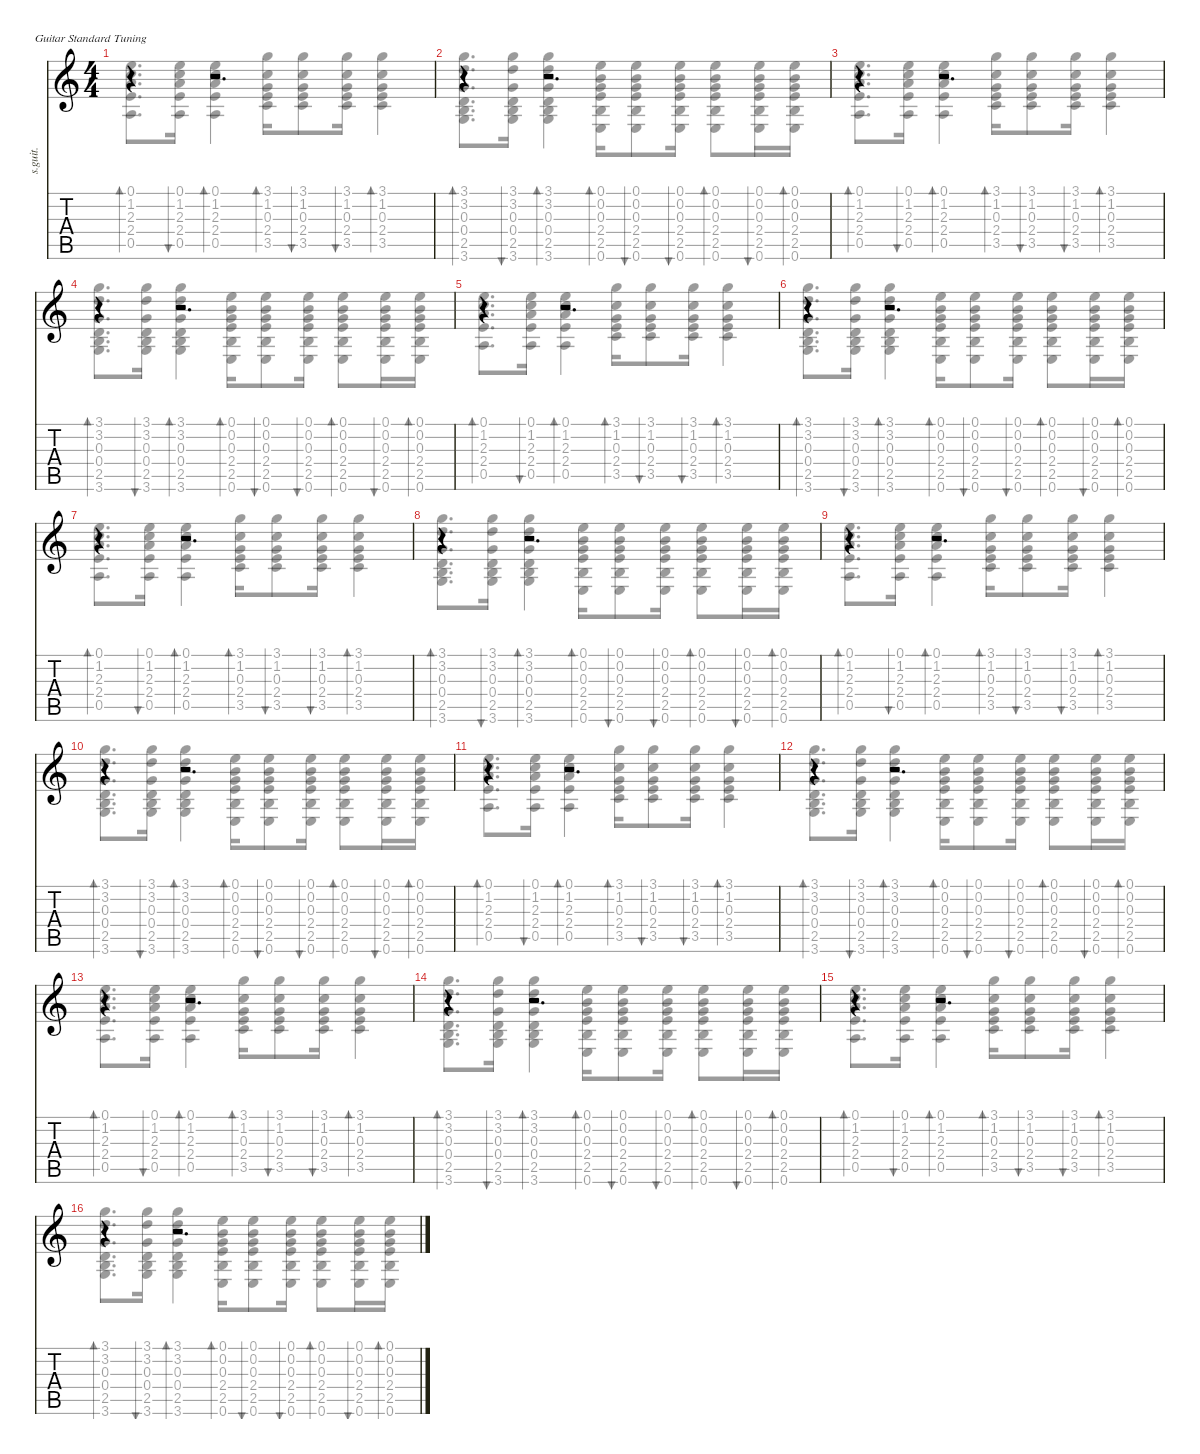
\defaultSystemsLayout 4
\hideDynamics
\bracketExtendMode nobrackets
\track ("James Hetfield (Acoustic)" "s.guit.") {instrument acousticguitarnylon}
\staff {score tabs}
\tuning (E4 B3 G3 D3 A2 E2)
\voice
\ts (4 4)
\tempo (69 hide)
\clef g2
\ks c
r.4{bd 30 dy f} r.2{d bd 30} |
r.4{bd 30} r.2{d bd 30} |
r.4{bd 30} r.2{d bd 30} |
r.4{bd 30} r.2{d bd 30} |
r.4{bd 30} r.2{d bd 30} |
r.4{bd 30} r.2{d bd 30} |
r.4{bd 30} r.2{d bd 30} |
r.4{bd 30} r.2{d bd 30} |
r.4{bd 30} r.2{d bd 30} |
r.4{bd 30} r.2{d bd 30} |
r.4{bd 30} r.2{d bd 30} |
r.4{bd 30} r.2{d bd 30} |
r.4{bd 30} r.2{d bd 30} |
r.4{bd 30} r.2{d bd 30} |
r.4{bd 30} r.2{d bd 30} |
r.4{bd 30} r.2{d bd 30}
\voice
\clef g2
\ottava regular
\simile none
\ks c
(0.1 1.2 2.3 2.4 0.5).8{d bd 30 lyrics (0 "") lyrics (1 "") lyrics (2 "") lyrics (3 "") lyrics (4 "") dy f} (0.1 1.2 2.3 2.4 0.5).16{bu 30 lyrics (0 "") lyrics (1 "") lyrics (2 "") lyrics (3 "") lyrics (4 "")} (0.1 1.2 2.3 2.4 0.5).4{bd 30 lyrics (0 "") lyrics (1 "") lyrics (2 "") lyrics (3 "") lyrics (4 "")} (3.1 1.2 0.3 2.4 3.5).16{bd 30 lyrics (0 "") lyrics (1 "") lyrics (2 "") lyrics (3 "") lyrics (4 "")} (3.1 1.2 0.3 2.4 3.5).8{bu 30 lyrics (0 "") lyrics (1 "") lyrics (2 "") lyrics (3 "") lyrics (4 "")} (3.1 1.2 0.3 2.4 3.5).16{bu 30 lyrics (0 "") lyrics (1 "") lyrics (2 "") lyrics (3 "") lyrics (4 "")} (3.1 1.2 0.3 2.4 3.5).4{bd 30 lyrics (0 "") lyrics (1 "") lyrics (2 "") lyrics (3 "") lyrics (4 "")} |
(3.1 3.2 0.3 0.4 2.5 3.6).8{d bd 30 lyrics (0 "") lyrics (1 "") lyrics (2 "") lyrics (3 "") lyrics (4 "")} (3.1 3.2 0.3 0.4 2.5 3.6).16{bu 30 lyrics (0 "") lyrics (1 "") lyrics (2 "") lyrics (3 "") lyrics (4 "")} (3.1 3.2 0.3 0.4 2.5 3.6).4{bd 30 lyrics (0 "") lyrics (1 "") lyrics (2 "") lyrics (3 "") lyrics (4 "")} (0.1 0.2 0.3 2.4 2.5 0.6).16{bd 30 lyrics (0 "") lyrics (1 "") lyrics (2 "") lyrics (3 "") lyrics (4 "")} (0.1 0.2 0.3 2.4 2.5 0.6).8{bu 30 lyrics (0 "") lyrics (1 "") lyrics (2 "") lyrics (3 "") lyrics (4 "")} (0.1 0.2 0.3 2.4 2.5 0.6).16{bu 30 lyrics (0 "") lyrics (1 "") lyrics (2 "") lyrics (3 "") lyrics (4 "")} (0.1 0.2 0.3 2.4 2.5 0.6).8{bd 30 lyrics (0 "") lyrics (1 "") lyrics (2 "") lyrics (3 "") lyrics (4 "")} (0.1 0.2 0.3 2.4 2.5 0.6).16{bu 30 lyrics (0 "") lyrics (1 "") lyrics (2 "") lyrics (3 "") lyrics (4 "")} (0.1 0.2 0.3 2.4 2.5 0.6).16{bd 30 lyrics (0 "") lyrics (1 "") lyrics (2 "") lyrics (3 "") lyrics (4 "")} |
(0.1 1.2 2.3 2.4 0.5).8{d bd 30 lyrics (0 "") lyrics (1 "") lyrics (2 "") lyrics (3 "") lyrics (4 "")} (0.1 1.2 2.3 2.4 0.5).16{bu 30 lyrics (0 "") lyrics (1 "") lyrics (2 "") lyrics (3 "") lyrics (4 "")} (0.1 1.2 2.3 2.4 0.5).4{bd 30 lyrics (0 "") lyrics (1 "") lyrics (2 "") lyrics (3 "") lyrics (4 "")} (3.1 1.2 0.3 2.4 3.5).16{bd 30 lyrics (0 "") lyrics (1 "") lyrics (2 "") lyrics (3 "") lyrics (4 "")} (3.1 1.2 0.3 2.4 3.5).8{bu 30 lyrics (0 "") lyrics (1 "") lyrics (2 "") lyrics (3 "") lyrics (4 "")} (3.1 1.2 0.3 2.4 3.5).16{bu 30 lyrics (0 "") lyrics (1 "") lyrics (2 "") lyrics (3 "") lyrics (4 "")} (3.1 1.2 0.3 2.4 3.5).4{bd 30 lyrics (0 "") lyrics (1 "") lyrics (2 "") lyrics (3 "") lyrics (4 "")} |
(3.1 3.2 0.3 0.4 2.5 3.6).8{d bd 30 lyrics (0 "") lyrics (1 "") lyrics (2 "") lyrics (3 "") lyrics (4 "")} (3.1 3.2 0.3 0.4 2.5 3.6).16{bu 30 lyrics (0 "") lyrics (1 "") lyrics (2 "") lyrics (3 "") lyrics (4 "")} (3.1 3.2 0.3 0.4 2.5 3.6).4{bd 30 lyrics (0 "") lyrics (1 "") lyrics (2 "") lyrics (3 "") lyrics (4 "")} (0.1 0.2 0.3 2.4 2.5 0.6).16{bd 30 lyrics (0 "") lyrics (1 "") lyrics (2 "") lyrics (3 "") lyrics (4 "")} (0.1 0.2 0.3 2.4 2.5 0.6).8{bu 30 lyrics (0 "") lyrics (1 "") lyrics (2 "") lyrics (3 "") lyrics (4 "")} (0.1 0.2 0.3 2.4 2.5 0.6).16{bu 30 lyrics (0 "") lyrics (1 "") lyrics (2 "") lyrics (3 "") lyrics (4 "")} (0.1 0.2 0.3 2.4 2.5 0.6).8{bd 30 lyrics (0 "") lyrics (1 "") lyrics (2 "") lyrics (3 "") lyrics (4 "")} (0.1 0.2 0.3 2.4 2.5 0.6).16{bu 30 lyrics (0 "") lyrics (1 "") lyrics (2 "") lyrics (3 "") lyrics (4 "")} (0.1 0.2 0.3 2.4 2.5 0.6).16{bd 30 lyrics (0 "") lyrics (1 "") lyrics (2 "") lyrics (3 "") lyrics (4 "")} |
(0.1 1.2 2.3 2.4 0.5).8{d bd 30 lyrics (0 "") lyrics (1 "") lyrics (2 "") lyrics (3 "") lyrics (4 "")} (0.1 1.2 2.3 2.4 0.5).16{bu 30 lyrics (0 "") lyrics (1 "") lyrics (2 "") lyrics (3 "") lyrics (4 "")} (0.1 1.2 2.3 2.4 0.5).4{bd 30 lyrics (0 "") lyrics (1 "") lyrics (2 "") lyrics (3 "") lyrics (4 "")} (3.1 1.2 0.3 2.4 3.5).16{bd 30 lyrics (0 "") lyrics (1 "") lyrics (2 "") lyrics (3 "") lyrics (4 "")} (3.1 1.2 0.3 2.4 3.5).8{bu 30 lyrics (0 "") lyrics (1 "") lyrics (2 "") lyrics (3 "") lyrics (4 "")} (3.1 1.2 0.3 2.4 3.5).16{bu 30 lyrics (0 "") lyrics (1 "") lyrics (2 "") lyrics (3 "") lyrics (4 "")} (3.1 1.2 0.3 2.4 3.5).4{bd 30 lyrics (0 "") lyrics (1 "") lyrics (2 "") lyrics (3 "") lyrics (4 "")} |
(3.1 3.2 0.3 0.4 2.5 3.6).8{d bd 30 lyrics (0 "") lyrics (1 "") lyrics (2 "") lyrics (3 "") lyrics (4 "")} (3.1 3.2 0.3 0.4 2.5 3.6).16{bu 30 lyrics (0 "") lyrics (1 "") lyrics (2 "") lyrics (3 "") lyrics (4 "")} (3.1 3.2 0.3 0.4 2.5 3.6).4{bd 30 lyrics (0 "") lyrics (1 "") lyrics (2 "") lyrics (3 "") lyrics (4 "")} (0.1 0.2 0.3 2.4 2.5 0.6).16{bd 30 lyrics (0 "") lyrics (1 "") lyrics (2 "") lyrics (3 "") lyrics (4 "")} (0.1 0.2 0.3 2.4 2.5 0.6).8{bu 30 lyrics (0 "") lyrics (1 "") lyrics (2 "") lyrics (3 "") lyrics (4 "")} (0.1 0.2 0.3 2.4 2.5 0.6).16{bu 30 lyrics (0 "") lyrics (1 "") lyrics (2 "") lyrics (3 "") lyrics (4 "")} (0.1 0.2 0.3 2.4 2.5 0.6).8{bd 30 lyrics (0 "") lyrics (1 "") lyrics (2 "") lyrics (3 "") lyrics (4 "")} (0.1 0.2 0.3 2.4 2.5 0.6).16{bu 30 lyrics (0 "") lyrics (1 "") lyrics (2 "") lyrics (3 "") lyrics (4 "")} (0.1 0.2 0.3 2.4 2.5 0.6).16{bd 30 lyrics (0 "") lyrics (1 "") lyrics (2 "") lyrics (3 "") lyrics (4 "")} |
(0.1 1.2 2.3 2.4 0.5).8{d bd 30 lyrics (0 "") lyrics (1 "") lyrics (2 "") lyrics (3 "") lyrics (4 "")} (0.1 1.2 2.3 2.4 0.5).16{bu 30 lyrics (0 "") lyrics (1 "") lyrics (2 "") lyrics (3 "") lyrics (4 "")} (0.1 1.2 2.3 2.4 0.5).4{bd 30 lyrics (0 "") lyrics (1 "") lyrics (2 "") lyrics (3 "") lyrics (4 "")} (3.1 1.2 0.3 2.4 3.5).16{bd 30 lyrics (0 "") lyrics (1 "") lyrics (2 "") lyrics (3 "") lyrics (4 "")} (3.1 1.2 0.3 2.4 3.5).8{bu 30 lyrics (0 "") lyrics (1 "") lyrics (2 "") lyrics (3 "") lyrics (4 "")} (3.1 1.2 0.3 2.4 3.5).16{bu 30 lyrics (0 "") lyrics (1 "") lyrics (2 "") lyrics (3 "") lyrics (4 "")} (3.1 1.2 0.3 2.4 3.5).4{bd 30 lyrics (0 "") lyrics (1 "") lyrics (2 "") lyrics (3 "") lyrics (4 "")} |
(3.1 3.2 0.3 0.4 2.5 3.6).8{d bd 30 lyrics (0 "") lyrics (1 "") lyrics (2 "") lyrics (3 "") lyrics (4 "")} (3.1 3.2 0.3 0.4 2.5 3.6).16{bu 30 lyrics (0 "") lyrics (1 "") lyrics (2 "") lyrics (3 "") lyrics (4 "")} (3.1 3.2 0.3 0.4 2.5 3.6).4{bd 30 lyrics (0 "") lyrics (1 "") lyrics (2 "") lyrics (3 "") lyrics (4 "")} (0.1 0.2 0.3 2.4 2.5 0.6).16{bd 30 lyrics (0 "") lyrics (1 "") lyrics (2 "") lyrics (3 "") lyrics (4 "")} (0.1 0.2 0.3 2.4 2.5 0.6).8{bu 30 lyrics (0 "") lyrics (1 "") lyrics (2 "") lyrics (3 "") lyrics (4 "")} (0.1 0.2 0.3 2.4 2.5 0.6).16{bu 30 lyrics (0 "") lyrics (1 "") lyrics (2 "") lyrics (3 "") lyrics (4 "")} (0.1 0.2 0.3 2.4 2.5 0.6).8{bd 30 lyrics (0 "") lyrics (1 "") lyrics (2 "") lyrics (3 "") lyrics (4 "")} (0.1 0.2 0.3 2.4 2.5 0.6).16{bu 30 lyrics (0 "") lyrics (1 "") lyrics (2 "") lyrics (3 "") lyrics (4 "")} (0.1 0.2 0.3 2.4 2.5 0.6).16{bd 30 lyrics (0 "") lyrics (1 "") lyrics (2 "") lyrics (3 "") lyrics (4 "")} |
(0.1 1.2 2.3 2.4 0.5).8{d bd 30 lyrics (0 "") lyrics (1 "") lyrics (2 "") lyrics (3 "") lyrics (4 "")} (0.1 1.2 2.3 2.4 0.5).16{bu 30 lyrics (0 "") lyrics (1 "") lyrics (2 "") lyrics (3 "") lyrics (4 "")} (0.1 1.2 2.3 2.4 0.5).4{bd 30 lyrics (0 "") lyrics (1 "") lyrics (2 "") lyrics (3 "") lyrics (4 "")} (3.1 1.2 0.3 2.4 3.5).16{bd 30 lyrics (0 "") lyrics (1 "") lyrics (2 "") lyrics (3 "") lyrics (4 "")} (3.1 1.2 0.3 2.4 3.5).8{bu 30 lyrics (0 "") lyrics (1 "") lyrics (2 "") lyrics (3 "") lyrics (4 "")} (3.1 1.2 0.3 2.4 3.5).16{bu 30 lyrics (0 "") lyrics (1 "") lyrics (2 "") lyrics (3 "") lyrics (4 "")} (3.1 1.2 0.3 2.4 3.5).4{bd 30 lyrics (0 "") lyrics (1 "") lyrics (2 "") lyrics (3 "") lyrics (4 "")} |
(3.1 3.2 0.3 0.4 2.5 3.6).8{d bd 30 lyrics (0 "") lyrics (1 "") lyrics (2 "") lyrics (3 "") lyrics (4 "")} (3.1 3.2 0.3 0.4 2.5 3.6).16{bu 30 lyrics (0 "") lyrics (1 "") lyrics (2 "") lyrics (3 "") lyrics (4 "")} (3.1 3.2 0.3 0.4 2.5 3.6).4{bd 30 lyrics (0 "") lyrics (1 "") lyrics (2 "") lyrics (3 "") lyrics (4 "")} (0.1 0.2 0.3 2.4 2.5 0.6).16{bd 30 lyrics (0 "") lyrics (1 "") lyrics (2 "") lyrics (3 "") lyrics (4 "")} (0.1 0.2 0.3 2.4 2.5 0.6).8{bu 30 lyrics (0 "") lyrics (1 "") lyrics (2 "") lyrics (3 "") lyrics (4 "")} (0.1 0.2 0.3 2.4 2.5 0.6).16{bu 30 lyrics (0 "") lyrics (1 "") lyrics (2 "") lyrics (3 "") lyrics (4 "")} (0.1 0.2 0.3 2.4 2.5 0.6).8{bd 30 lyrics (0 "") lyrics (1 "") lyrics (2 "") lyrics (3 "") lyrics (4 "")} (0.1 0.2 0.3 2.4 2.5 0.6).16{bu 30 lyrics (0 "") lyrics (1 "") lyrics (2 "") lyrics (3 "") lyrics (4 "")} (0.1 0.2 0.3 2.4 2.5 0.6).16{bd 30 lyrics (0 "") lyrics (1 "") lyrics (2 "") lyrics (3 "") lyrics (4 "")} |
(0.1 1.2 2.3 2.4 0.5).8{d bd 30 lyrics (0 "") lyrics (1 "") lyrics (2 "") lyrics (3 "") lyrics (4 "")} (0.1 1.2 2.3 2.4 0.5).16{bu 30 lyrics (0 "") lyrics (1 "") lyrics (2 "") lyrics (3 "") lyrics (4 "")} (0.1 1.2 2.3 2.4 0.5).4{bd 30 lyrics (0 "") lyrics (1 "") lyrics (2 "") lyrics (3 "") lyrics (4 "")} (3.1 1.2 0.3 2.4 3.5).16{bd 30 lyrics (0 "") lyrics (1 "") lyrics (2 "") lyrics (3 "") lyrics (4 "")} (3.1 1.2 0.3 2.4 3.5).8{bu 30 lyrics (0 "") lyrics (1 "") lyrics (2 "") lyrics (3 "") lyrics (4 "")} (3.1 1.2 0.3 2.4 3.5).16{bu 30 lyrics (0 "") lyrics (1 "") lyrics (2 "") lyrics (3 "") lyrics (4 "")} (3.1 1.2 0.3 2.4 3.5).4{bd 30 lyrics (0 "") lyrics (1 "") lyrics (2 "") lyrics (3 "") lyrics (4 "")} |
(3.1 3.2 0.3 0.4 2.5 3.6).8{d bd 30 lyrics (0 "") lyrics (1 "") lyrics (2 "") lyrics (3 "") lyrics (4 "")} (3.1 3.2 0.3 0.4 2.5 3.6).16{bu 30 lyrics (0 "") lyrics (1 "") lyrics (2 "") lyrics (3 "") lyrics (4 "")} (3.1 3.2 0.3 0.4 2.5 3.6).4{bd 30 lyrics (0 "") lyrics (1 "") lyrics (2 "") lyrics (3 "") lyrics (4 "")} (0.1 0.2 0.3 2.4 2.5 0.6).16{bd 30 lyrics (0 "") lyrics (1 "") lyrics (2 "") lyrics (3 "") lyrics (4 "")} (0.1 0.2 0.3 2.4 2.5 0.6).8{bu 30 lyrics (0 "") lyrics (1 "") lyrics (2 "") lyrics (3 "") lyrics (4 "")} (0.1 0.2 0.3 2.4 2.5 0.6).16{bu 30 lyrics (0 "") lyrics (1 "") lyrics (2 "") lyrics (3 "") lyrics (4 "")} (0.1 0.2 0.3 2.4 2.5 0.6).8{bd 30 lyrics (0 "") lyrics (1 "") lyrics (2 "") lyrics (3 "") lyrics (4 "")} (0.1 0.2 0.3 2.4 2.5 0.6).16{bu 30 lyrics (0 "") lyrics (1 "") lyrics (2 "") lyrics (3 "") lyrics (4 "")} (0.1 0.2 0.3 2.4 2.5 0.6).16{bd 30 lyrics (0 "") lyrics (1 "") lyrics (2 "") lyrics (3 "") lyrics (4 "")} |
(0.1 1.2 2.3 2.4 0.5).8{d bd 30 lyrics (0 "") lyrics (1 "") lyrics (2 "") lyrics (3 "") lyrics (4 "")} (0.1 1.2 2.3 2.4 0.5).16{bu 30 lyrics (0 "") lyrics (1 "") lyrics (2 "") lyrics (3 "") lyrics (4 "")} (0.1 1.2 2.3 2.4 0.5).4{bd 30 lyrics (0 "") lyrics (1 "") lyrics (2 "") lyrics (3 "") lyrics (4 "")} (3.1 1.2 0.3 2.4 3.5).16{bd 30 lyrics (0 "") lyrics (1 "") lyrics (2 "") lyrics (3 "") lyrics (4 "")} (3.1 1.2 0.3 2.4 3.5).8{bu 30 lyrics (0 "") lyrics (1 "") lyrics (2 "") lyrics (3 "") lyrics (4 "")} (3.1 1.2 0.3 2.4 3.5).16{bu 30 lyrics (0 "") lyrics (1 "") lyrics (2 "") lyrics (3 "") lyrics (4 "")} (3.1 1.2 0.3 2.4 3.5).4{bd 30 lyrics (0 "") lyrics (1 "") lyrics (2 "") lyrics (3 "") lyrics (4 "")} |
(3.1 3.2 0.3 0.4 2.5 3.6).8{d bd 30 lyrics (0 "") lyrics (1 "") lyrics (2 "") lyrics (3 "") lyrics (4 "")} (3.1 3.2 0.3 0.4 2.5 3.6).16{bu 30 lyrics (0 "") lyrics (1 "") lyrics (2 "") lyrics (3 "") lyrics (4 "")} (3.1 3.2 0.3 0.4 2.5 3.6).4{bd 30 lyrics (0 "") lyrics (1 "") lyrics (2 "") lyrics (3 "") lyrics (4 "")} (0.1 0.2 0.3 2.4 2.5 0.6).16{bd 30 lyrics (0 "") lyrics (1 "") lyrics (2 "") lyrics (3 "") lyrics (4 "")} (0.1 0.2 0.3 2.4 2.5 0.6).8{bu 30 lyrics (0 "") lyrics (1 "") lyrics (2 "") lyrics (3 "") lyrics (4 "")} (0.1 0.2 0.3 2.4 2.5 0.6).16{bu 30 lyrics (0 "") lyrics (1 "") lyrics (2 "") lyrics (3 "") lyrics (4 "")} (0.1 0.2 0.3 2.4 2.5 0.6).8{bd 30 lyrics (0 "") lyrics (1 "") lyrics (2 "") lyrics (3 "") lyrics (4 "")} (0.1 0.2 0.3 2.4 2.5 0.6).16{bu 30 lyrics (0 "") lyrics (1 "") lyrics (2 "") lyrics (3 "") lyrics (4 "")} (0.1 0.2 0.3 2.4 2.5 0.6).16{bd 30 lyrics (0 "") lyrics (1 "") lyrics (2 "") lyrics (3 "") lyrics (4 "")} |
(0.1 1.2 2.3 2.4 0.5).8{d bd 30 lyrics (0 "") lyrics (1 "") lyrics (2 "") lyrics (3 "") lyrics (4 "")} (0.1 1.2 2.3 2.4 0.5).16{bu 30 lyrics (0 "") lyrics (1 "") lyrics (2 "") lyrics (3 "") lyrics (4 "")} (0.1 1.2 2.3 2.4 0.5).4{bd 30 lyrics (0 "") lyrics (1 "") lyrics (2 "") lyrics (3 "") lyrics (4 "")} (3.1 1.2 0.3 2.4 3.5).16{bd 30 lyrics (0 "") lyrics (1 "") lyrics (2 "") lyrics (3 "") lyrics (4 "")} (3.1 1.2 0.3 2.4 3.5).8{bu 30 lyrics (0 "") lyrics (1 "") lyrics (2 "") lyrics (3 "") lyrics (4 "")} (3.1 1.2 0.3 2.4 3.5).16{bu 30 lyrics (0 "") lyrics (1 "") lyrics (2 "") lyrics (3 "") lyrics (4 "")} (3.1 1.2 0.3 2.4 3.5).4{bd 30 lyrics (0 "") lyrics (1 "") lyrics (2 "") lyrics (3 "") lyrics (4 "")} |
(3.1 3.2 0.3 0.4 2.5 3.6).8{d bd 30 lyrics (0 "") lyrics (1 "") lyrics (2 "") lyrics (3 "") lyrics (4 "")} (3.1 3.2 0.3 0.4 2.5 3.6).16{bu 30 lyrics (0 "") lyrics (1 "") lyrics (2 "") lyrics (3 "") lyrics (4 "")} (3.1 3.2 0.3 0.4 2.5 3.6).4{bd 30 lyrics (0 "") lyrics (1 "") lyrics (2 "") lyrics (3 "") lyrics (4 "")} (0.1 0.2 0.3 2.4 2.5 0.6).16{bd 30 lyrics (0 "") lyrics (1 "") lyrics (2 "") lyrics (3 "") lyrics (4 "")} (0.1 0.2 0.3 2.4 2.5 0.6).8{bu 30 lyrics (0 "") lyrics (1 "") lyrics (2 "") lyrics (3 "") lyrics (4 "")} (0.1 0.2 0.3 2.4 2.5 0.6).16{bu 30 lyrics (0 "") lyrics (1 "") lyrics (2 "") lyrics (3 "") lyrics (4 "")} (0.1 0.2 0.3 2.4 2.5 0.6).8{bd 30 lyrics (0 "") lyrics (1 "") lyrics (2 "") lyrics (3 "") lyrics (4 "")} (0.1 0.2 0.3 2.4 2.5 0.6).16{bu 30 lyrics (0 "") lyrics (1 "") lyrics (2 "") lyrics (3 "") lyrics (4 "")} (0.1 0.2 0.3 2.4 2.5 0.6).16{bd 30 lyrics (0 "") lyrics (1 "") lyrics (2 "") lyrics (3 "") lyrics (4 "")}
